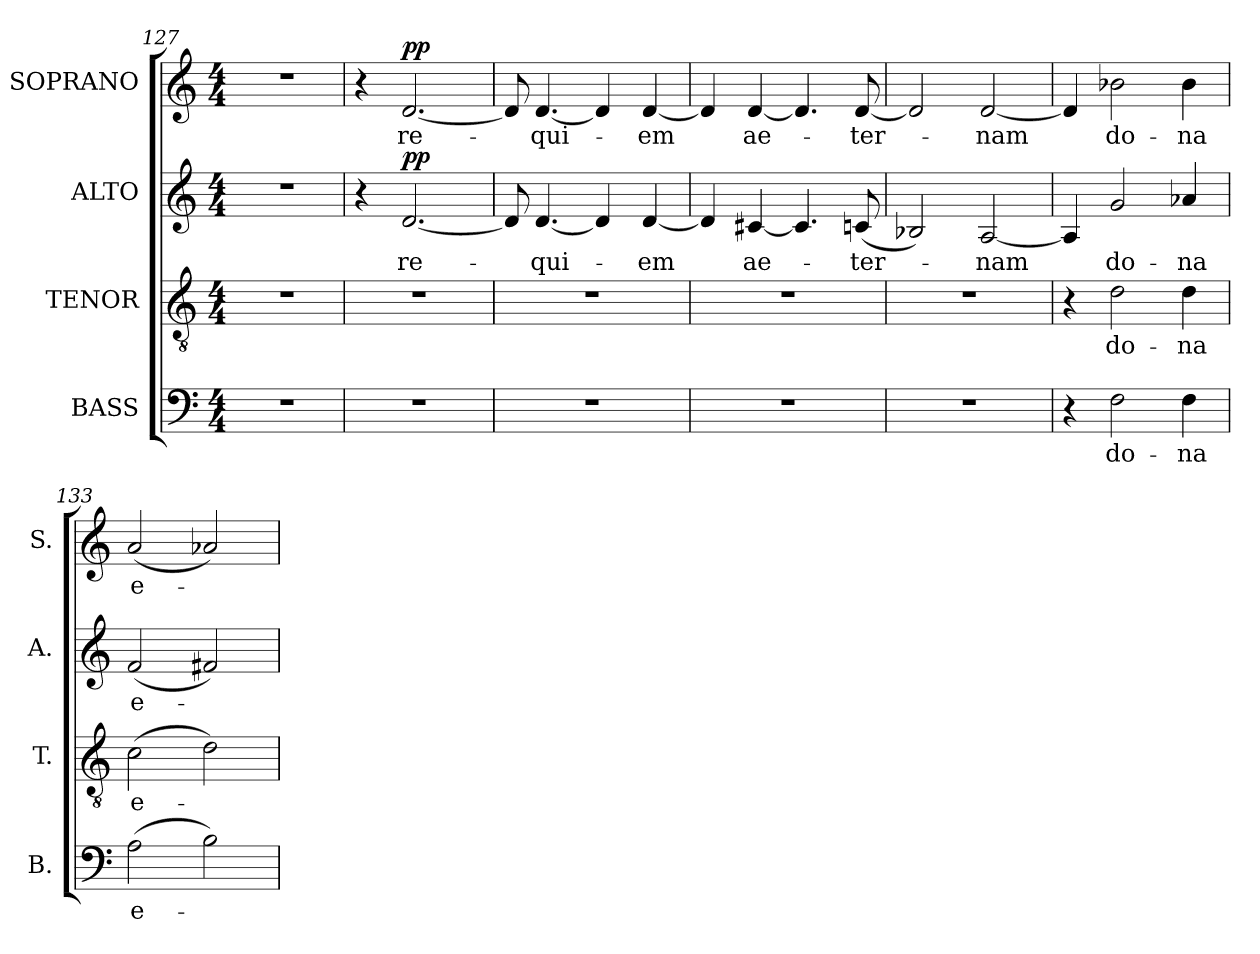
**kern	**text	**kern	**text	**kern	**text	**dynam	**kern	**text	**dynam
*part4	*part4	*part3	*part3	*part2	*part2	*part2	*part1	*part1	*part1
*staff4	*staff4	*staff3	*staff3	*staff2	*staff2	*staff2	*staff1	*staff1	*staff1
*I"BASS	*	*I"TENOR	*	*I"ALTO	*	*	*I"SOPRANO	*	*
*I'B.	*	*I'T.	*	*I'A.	*	*	*I'S.	*	*
*clefF4	*	*clefGv2	*	*clefG2	*	*	*clefG2	*	*
*	*	*ITrd7c12	*	*	*	*	*	*	*
*k[]	*	*k[]	*	*k[]	*	*	*k[]	*	*
*C:	*	*C:	*	*C:	*	*	*C:	*	*
*M4/4	*	*M4/4	*	*M4/4	*	*	*M4/4	*	*
=127	=127	=127	=127	=127	=127	=127	=127	=127	=127
1r	.	1r	.	1r	.	.	1r	.	.
=128	=128	=128	=128	=128	=128	=128	=128	=128	=128
1r	.	1r	.	4r	.	.	4r	.	.
!	!	!	!	!	!LO:LY:b:color=#000000	!	!	!	!
!	!	!	!	!	!	!	!	!LO:LY:b:color=#000000	!
.	.	.	.	[<2.di/	re-	pp	[<2.di/	re-	pp
=129	=129	=129	=129	=129	=129	=129	=129	=129	=129
1r	.	1r	.	8di/]	.	.	8di/]	.	.
!	!	!	!	!	!LO:LY:b:color=#000000	!	!	!	!
!	!	!	!	!	!	!	!	!LO:LY:b:color=#000000	!
.	.	.	.	[<4.di/	-qui-	.	[<4.di/	-qui-	.
.	.	.	.	4di/]	.	.	4di/]	.	.
!	!	!	!	!	!LO:LY:b:color=#000000	!	!	!	!
!	!	!	!	!	!	!	!	!LO:LY:b:color=#000000	!
.	.	.	.	[<4di/	-em	.	[<4di/	-em	.
!!LO:LB:g=z
=130	=130	=130	=130	=130	=130	=130	=130	=130	=130
1r	.	1r	.	4di/]	.	.	4di/]	.	.
!	!	!	!	!	!LO:LY:b:color=#000000	!	!	!	!
!	!	!	!	!	!	!	!	!LO:LY:b:color=#000000	!
.	.	.	.	[<4c#Xi/	ae-	.	[<4di/	ae-	.
.	.	.	.	4.c#i/]	.	.	4.di/]	.	.
!	!	!	!	!	!LO:LY:b:color=#000000	!	!	!	!
!	!	!	!	!	!	!	!	!LO:LY:b:color=#000000	!
.	.	.	.	(8cni/	-ter-	.	[<8di/	-ter-	.
=131	=131	=131	=131	=131	=131	=131	=131	=131	=131
1r	.	1r	.	2B-Xi/)	.	.	2di/]	.	.
!	!	!	!	!	!LO:LY:b:color=#000000	!	!	!	!
!	!	!	!	!	!	!	!	!LO:LY:b:color=#000000	!
.	.	.	.	[<2Ai/	-nam	.	[<2di/	-nam	.
=132	=132	=132	=132	=132	=132	=132	=132	=132	=132
4r	.	4r	.	4Ai/]	.	.	4di/]	.	.
!	!LO:LY:b:color=#000000	!	!	!	!	!	!	!	!
!	!	!	!LO:LY:b:color=#000000	!	!	!	!	!	!
!	!	!	!	!	!LO:LY:b:color=#000000	!	!	!	!
!	!	!	!	!	!	!	!	!LO:LY:b:color=#000000	!
2Fi\	do-	2Di\	do-	2gi/	do-	.	2b-Xi\	do-	.
!	!LO:LY:b:color=#000000	!	!	!	!	!	!	!	!
!	!	!	!LO:LY:b:color=#000000	!	!	!	!	!	!
!	!	!	!	!	!LO:LY:b:color=#000000	!	!	!	!
!	!	!	!	!	!	!	!	!LO:LY:b:color=#000000	!
4Fi\	-na	4Di\	-na	4a-Xi/	-na	.	4b-i\	-na	.
=133	=133	=133	=133	=133	=133	=133	=133	=133	=133
!	!LO:LY:b:color=#000000	!	!	!	!	!	!	!	!
!	!	!	!LO:LY:b:color=#000000	!	!	!	!	!	!
!	!	!	!	!	!LO:LY:b:color=#000000	!	!	!	!
!	!	!	!	!	!	!	!	!LO:LY:b:color=#000000	!
(2Ai\	e-	(2Ci\	e-	(2fi/	e-	.	(2ai/	e-	.
2Bi\)	.	2Di\)	.	2f#Xi/)	.	.	2a-Xi/)	.	.
=	=	=	=	=	=	=	=	=	=
*-	*-	*-	*-	*-	*-	*-	*-	*-	*-
